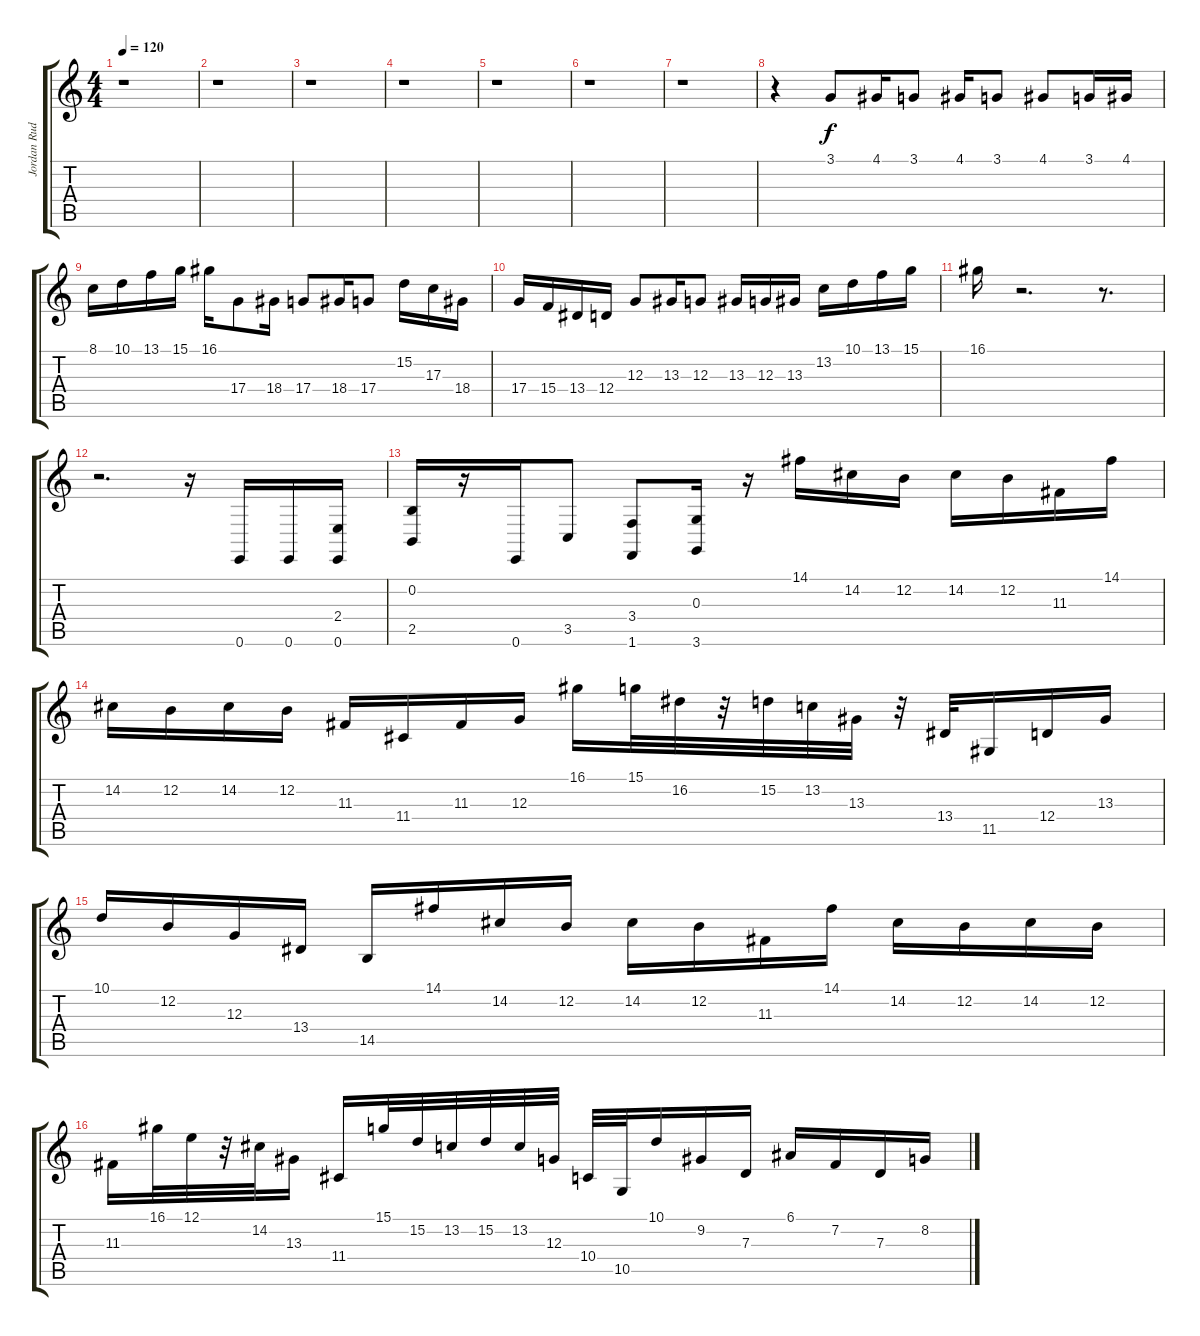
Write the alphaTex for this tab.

\track ("Jordan Rudess - Synthé 1" "Jordan Rud") {instrument pad3polysynth}
\staff {score tabs}
\tuning (E4 B3 G3 D3 A2 E2) {hide}
\ts (4 4)
\tempo 120
\clef g2
\ks c
r.1{dy f} |
r.1 |
r.1 |
r.1 |
r.1 |
r.1 |
r.1 |
r.4 3.1.8 4.1.16 3.1.8 4.1.16 3.1.8 4.1.8 3.1.16 4.1.16 |
8.1.16 10.1.16 13.1.16 15.1.16 16.1.16 17.4.8 18.4.16 17.4.8 18.4.16 17.4.8 15.2.16 17.3.16 18.4.16 |
17.4.16 15.4.16 13.4.16 12.4.16 12.3.8 13.3.16 12.3.8 13.3.16 12.3.16 13.3.16 13.2.16 10.1.16 13.1.16 15.1.16 |
16.1.16 r.2{d} r.8{d} |
r.2{d} r.16 0.6.16{volume 9 balance 0 instrument lead5charang} 0.6.16{balance 1} (2.4 0.6).16{balance 3} |
(0.2 2.5).16{balance 4} r.16 0.6.16{balance 7} 3.5.8{balance 8} (3.4 1.6).8{balance 11} (0.3 3.6).16{balance 13} r.16 14.1.16{volume 8 balance 16 instrument pad3polysynth} 14.2.16 12.2.16 14.2.16 12.2.16 11.3.16 14.1.16 |
14.2.16 12.2.16 14.2.16 12.2.16 11.3.16 11.4.16 11.3.16 12.3.16 16.1.16 15.1.32 16.2.32 r.32 15.2.32 13.2.32 13.3.32 r.32 13.4.32 11.5.16 12.4.16 13.3.16 |
10.1.16 12.2.16 12.3.16 13.4.16 14.5.16 14.1.16{volume 8 instrument pad3polysynth} 14.2.16 12.2.16 14.2.16 12.2.16 11.3.16 14.1.16 14.2.16 12.2.16 14.2.16 12.2.16 |
11.3.16 16.1.32 12.1.32 r.32 14.2.32 13.3.16 11.4.16 15.1.32 15.2.32 13.2.32 15.2.32 13.2.32 12.3.32 10.4.32 10.5.32 10.1.16 9.2.16 7.3.16 6.1.16 7.2.16 7.3.16 8.2.16
